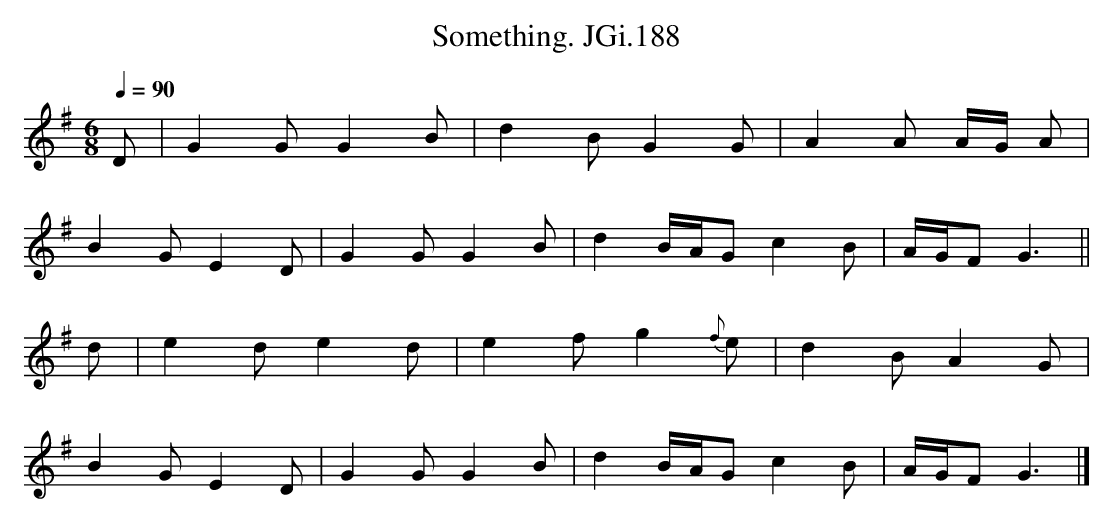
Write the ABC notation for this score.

X:1
T:Something. JGi.188
M:6/8
L:1/8
Q:1/4=90
K:G
D|G2GG2B|d2BG2G|A2A A/G/ A|
B2GE2D|G2GG2B|d2B/A/G c2B|A/G/F G3||
d|e2de2d|e2fg2{f}e|d2BA2G|
B2GE2D|G2GG2B|d2B/A/G c2B|A/G/F G3|]
